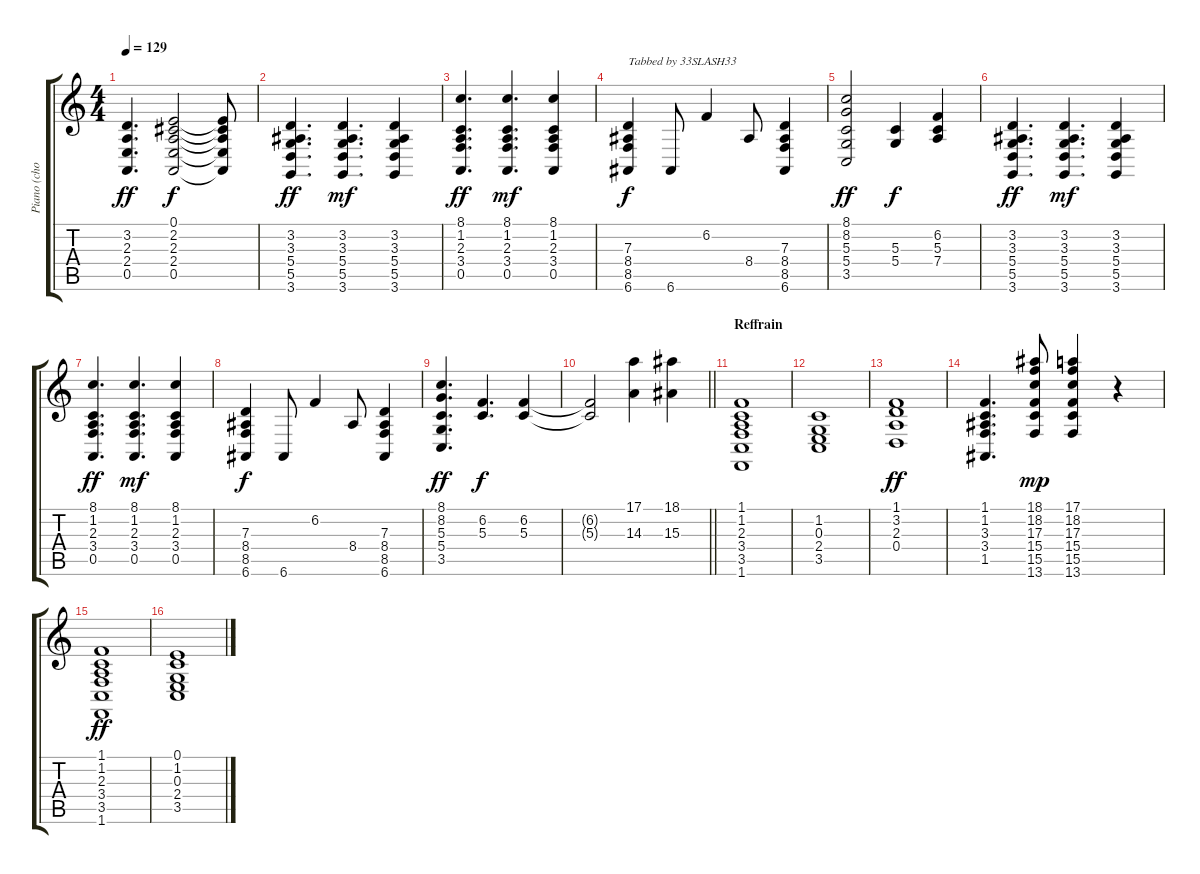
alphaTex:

\track ("Piano (chords)" "Piano (cho") {instrument acousticgrandpiano}
\staff {score tabs}
\tuning (E4 B3 G3 D3 A2 E2) {hide}
\ts (4 4)
\tempo 129
\clef g2
\ks c
(3.2 2.3 2.4 0.5).4{d dy ff} (0.1 2.2 2.3 2.4 0.5).2{dy f} (0.1{t} 2.2{t} 2.3{t} 2.4{t} 0.5{t}).8 |
(3.2 3.3 5.4 5.5 3.6).4{d dy ff} (3.2 3.3 5.4 5.5 3.6).4{d dy mf} (3.2 3.3 5.4 5.5 3.6).4 |
(8.1 1.2 2.3 3.4 0.5).4{d dy ff} (8.1 1.2 2.3 3.4 0.5).4{d dy mf} (8.1 1.2 2.3 3.4 0.5).4 |
(7.3 8.4 8.5 6.6).4{txt "Tabbed by 33SLASH33" dy f} 6.6.8 6.2.4 8.4.8 (7.3 8.4 8.5 6.6).4 |
(8.1 8.2 5.3 5.4 3.5).2{dy ff} (5.3 5.4).4{dy f} (6.2 5.3 7.4).4 |
(3.2 3.3 5.4 5.5 3.6).4{d dy ff} (3.2 3.3 5.4 5.5 3.6).4{d dy mf} (3.2 3.3 5.4 5.5 3.6).4 |
(8.1 1.2 2.3 3.4 0.5).4{d dy ff} (8.1 1.2 2.3 3.4 0.5).4{d dy mf} (8.1 1.2 2.3 3.4 0.5).4 |
(7.3 8.4 8.5 6.6).4{dy f} 6.6.8 6.2.4 8.4.8 (7.3 8.4 8.5 6.6).4 |
(8.1 8.2 5.3 5.4 3.5).4{d dy ff} (6.2 5.3).4{d dy f} (6.2 5.3).4 |
\barLineRight lightlight
(6.2{t} 5.3{t}).2 (17.1 14.3).4 (18.1 15.3).4 |
\section ("" "Reffrain")
(1.1 1.2 2.3 3.4 3.5 1.6).1 |
(1.2 0.3 2.4 3.5).1 |
(1.1 3.2 2.3 0.4).1{dy ff} |
(1.1 1.2 3.3 3.4 1.5).4{d} (18.1 18.2 17.3 15.4 15.5 13.6).8{dy mp} (17.1 18.2 17.3 15.4 15.5 13.6).4 r.4 |
(1.1 1.2 2.3 3.4 3.5 1.6).1{dy ff} |
(0.1 1.2 0.3 2.4 3.5).1
